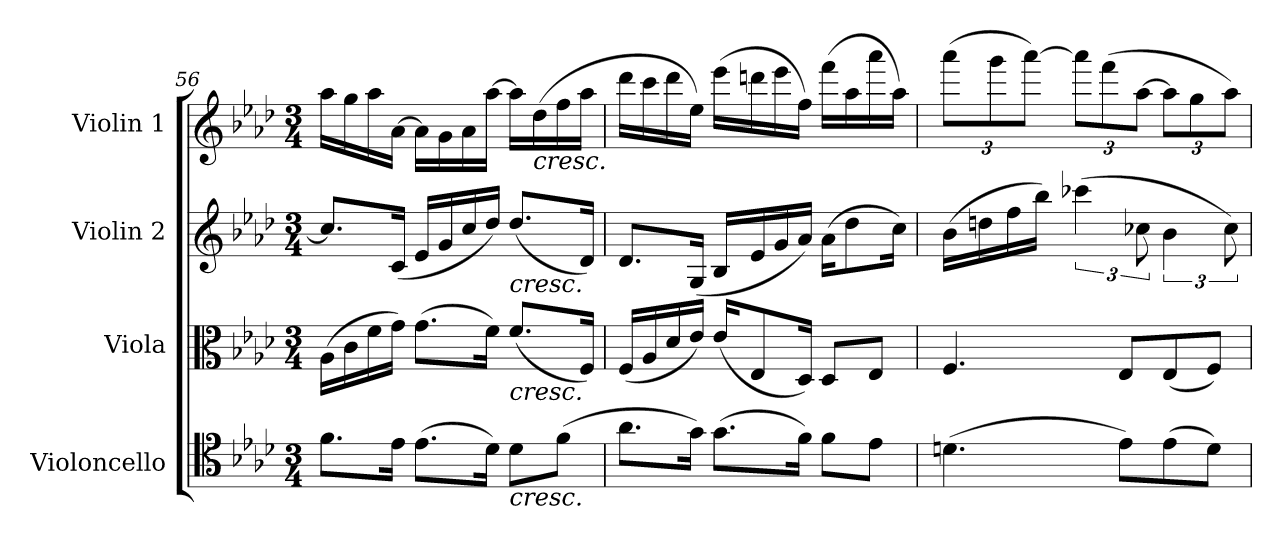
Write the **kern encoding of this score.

**kern	**kern	**kern	**kern
*part4	*part3	*part2	*part1
*staff4	*staff3	*staff2	*staff1
*I"Violoncello	*I"Viola	*I"Violin 2	*I"Violin 1
*I'Vc	*I'Vla	*I'Vln	*I'Vln
*clefC4	*clefC3	*clefG2	*clefG2
*k[b-e-a-d-]	*k[b-e-a-d-]	*k[b-e-a-d-]	*k[b-e-a-d-]
*M3/4	*M3/4	*M3/4	*M3/4
=56	=56	=56	=56
8.f\L	(16A-\LL	8.cc/L]	16aa-\LL
.	16c\	.	16gg\
.	16f\	.	16aa-\
16e-\Jk	16g\JJ)	(16c/Jk	[16a-\JJ
(8.e-\L	(8.g\L	16e-/LL	16a-\LL]
.	.	16g/	16g\
.	.	16cc/	16a-\
16d-\Jk)	16f\Jk)	16dd-/JJ)	[16aa-\JJ
!	!	!LO:TX:b:i:t=cresc.	!
!	!LO:TX:b:i:t=cresc.	!	!
!LO:TX:b:i:t=cresc.	!	!	!
8d-\L	(8.f/L	(8.dd-/L	16aa-\LL]
!	!	!	!LO:TX:b:i:t=cresc.
.	.	.	(16dd-\
(8f\J	.	.	16ff\
.	16F/Jk)	16d-/Jk)	16aa-\JJ
!!LO:LB:g=z
=57	=57	=57	=57
8.a-\L	(16F/LL	8.d-/L	16ddd-\LL
.	16A-/	.	16ccc\
.	16d-/	.	16ddd-\
16g\Jk)	16e-/JJ)	(16G/Jk	16ee-\JJ)
(8.g\L	(16e-/KL	16B-/LL	(16eee-\LL
.	8E-/	16e-/	16dddn\
.	.	16g/	16eee-\
16f\Jk)	16D-/Jk)	16a-/JJ)	16ff\JJ)
8f\L	8D-/L	(16a-\KL	(16fff\LL
.	.	8dd-\	16aa-\
8e-\J	8E-/J	.	16aaa-\
.	.	16cc\Jk)	16aa-\JJ)
=58	=58	=58	=58
(4.dn\	4.F/	(16b-\LL	(12aaa-\L
.	.	16ddn\	.
.	.	.	12ggg\
.	.	16ff\	.
.	.	.	[12aaa-\J)
.	.	16bb-\JJ)	.
.	.	(6ccc-X\	12aaa-\L]
.	.	.	(12fff\
8e-\L)	8E-/L	.	.
.	.	12cc-X\	[12aa-\J
(8e-\	(8E-/	6b-\	12aa-\L]
.	.	.	12gg\
8d\J)	8F/J)	.	.
.	.	12cc-\)	12aa-\J)
=	=	=	=
*-	*-	*-	*-
